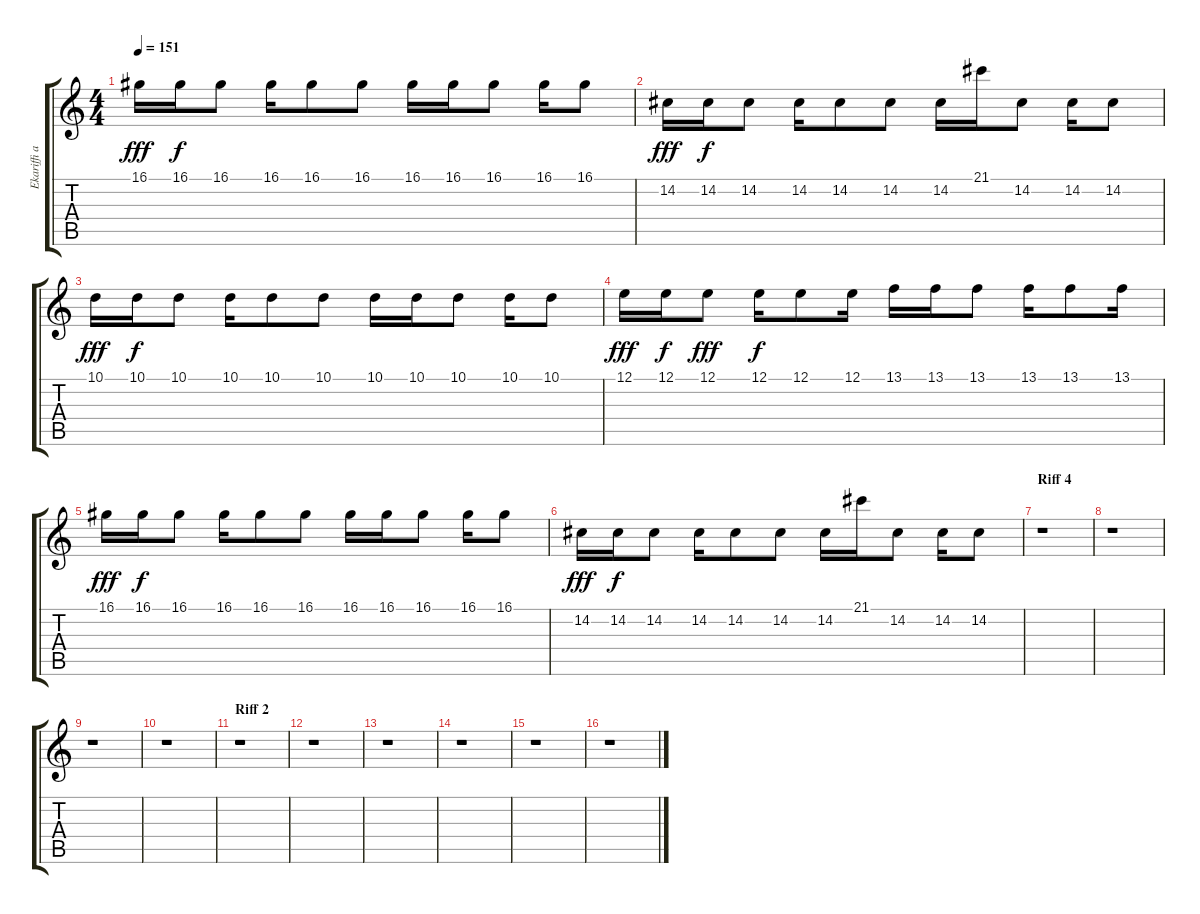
\track ("Ekariffi arpeg" "Ekariffi a") {instrument lead1square}
\staff {score tabs}
\tuning (E4 B3 G3 D3 A2 E2) {hide}
\ts (4 4)
\tempo 151
\clef g2
\ks c
16.1.16{dy fff} 16.1.16{dy f} 16.1.8 16.1.16 16.1.8 16.1.8 16.1.16 16.1.16 16.1.8 16.1.16 16.1.8 |
14.2.16{dy fff} 14.2.16{dy f} 14.2.8 14.2.16 14.2.8 14.2.8 14.2.16 21.1.16 14.2.8 14.2.16 14.2.8 |
10.1.16{dy fff} 10.1.16{dy f} 10.1.8 10.1.16 10.1.8 10.1.8 10.1.16 10.1.16 10.1.8 10.1.16 10.1.8 |
12.1.16{dy fff} 12.1.16{dy f} 12.1.8{dy fff} 12.1.16{dy f} 12.1.8 12.1.16 13.1.16 13.1.16 13.1.8 13.1.16 13.1.8 13.1.16 |
16.1.16{dy fff} 16.1.16{dy f} 16.1.8 16.1.16 16.1.8 16.1.8 16.1.16 16.1.16 16.1.8 16.1.16 16.1.8 |
14.2.16{dy fff} 14.2.16{dy f} 14.2.8 14.2.16 14.2.8 14.2.8 14.2.16 21.1.16 14.2.8 14.2.16 14.2.8 |
\section ("" "Riff 4")
r.1 |
r.1 |
r.1 |
r.1 |
\section ("" "Riff 2")
r.1 |
r.1 |
r.1 |
r.1 |
r.1 |
r.1
